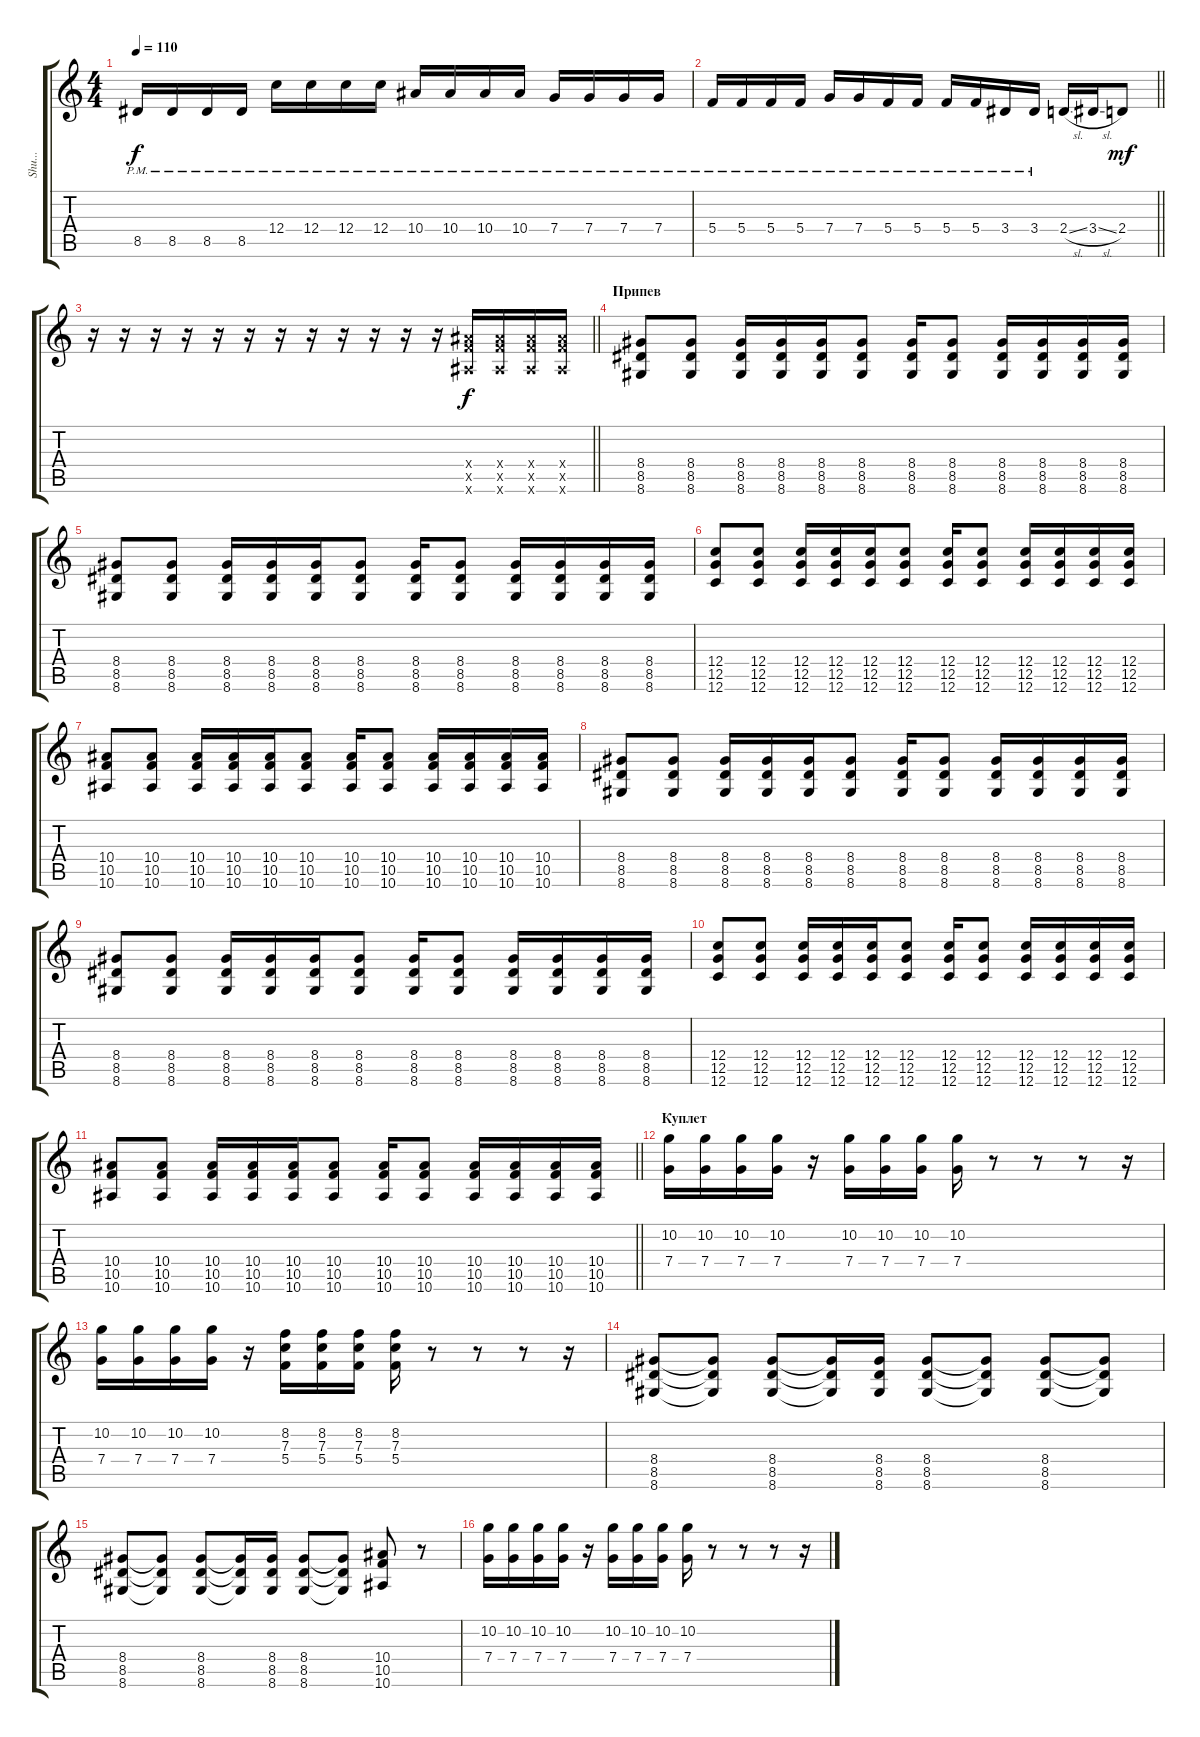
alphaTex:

\track ("Shu..." "Shu...") {instrument distortionguitar}
\staff {score tabs}
\tuning (D4 A3 F3 C3 G2 C2) {hide}
\ts (4 4)
\tempo 110
\clef g2
\ks c
8.5{pm}.16{dy f} 8.5{pm}.16 8.5{pm}.16 8.5{pm}.16 12.4{pm}.16 12.4{pm}.16 12.4{pm}.16 12.4{pm}.16 10.4{pm}.16 10.4{pm}.16 10.4{pm}.16 10.4{pm}.16 7.4{pm}.16 7.4{pm}.16 7.4{pm}.16 7.4{pm}.16 |
\barLineRight lightlight
5.4{pm}.16 5.4{pm}.16 5.4{pm}.16 5.4{pm}.16 7.4{pm}.16 7.4{pm}.16 5.4{pm}.16 5.4{pm}.16 5.4{pm}.16 5.4{pm}.16 3.4{pm}.16 3.4{pm}.16 2.4{sl}.16 3.4{sl}.16 2.4.8{dy mf} |
\section ("" "")
\barLineRight lightlight
r.16 r.16 r.16 r.16 r.16 r.16 r.16 r.16 r.16 r.16 r.16 r.16 (10.4{x} 10.5{x} 10.6{x}).16{dy f} (10.4{x} 10.5{x} 10.6{x}).16 (10.4{x} 10.5{x} 10.6{x}).16 (10.4{x} 10.5{x} 10.6{x}).16 |
\section ("" "Припев")
(8.4 8.5 8.6).8 (8.4 8.5 8.6).8 (8.4 8.5 8.6).16 (8.4 8.5 8.6).16 (8.4 8.5 8.6).16 (8.4 8.5 8.6).8 (8.4 8.5 8.6).16 (8.4 8.5 8.6).8 (8.4 8.5 8.6).16 (8.4 8.5 8.6).16 (8.4 8.5 8.6).16 (8.4 8.5 8.6).16 |
(8.4 8.5 8.6).8 (8.4 8.5 8.6).8 (8.4 8.5 8.6).16 (8.4 8.5 8.6).16 (8.4 8.5 8.6).16 (8.4 8.5 8.6).8 (8.4 8.5 8.6).16 (8.4 8.5 8.6).8 (8.4 8.5 8.6).16 (8.4 8.5 8.6).16 (8.4 8.5 8.6).16 (8.4 8.5 8.6).16 |
(12.4 12.5 12.6).8 (12.4 12.5 12.6).8 (12.4 12.5 12.6).16 (12.4 12.5 12.6).16 (12.4 12.5 12.6).16 (12.4 12.5 12.6).8 (12.4 12.5 12.6).16 (12.4 12.5 12.6).8 (12.4 12.5 12.6).16 (12.4 12.5 12.6).16 (12.4 12.5 12.6).16 (12.4 12.5 12.6).16 |
(10.4 10.5 10.6).8 (10.4 10.5 10.6).8 (10.4 10.5 10.6).16 (10.4 10.5 10.6).16 (10.4 10.5 10.6).16 (10.4 10.5 10.6).8 (10.4 10.5 10.6).16 (10.4 10.5 10.6).8 (10.4 10.5 10.6).16 (10.4 10.5 10.6).16 (10.4 10.5 10.6).16 (10.4 10.5 10.6).16 |
(8.4 8.5 8.6).8 (8.4 8.5 8.6).8 (8.4 8.5 8.6).16 (8.4 8.5 8.6).16 (8.4 8.5 8.6).16 (8.4 8.5 8.6).8 (8.4 8.5 8.6).16 (8.4 8.5 8.6).8 (8.4 8.5 8.6).16 (8.4 8.5 8.6).16 (8.4 8.5 8.6).16 (8.4 8.5 8.6).16 |
(8.4 8.5 8.6).8 (8.4 8.5 8.6).8 (8.4 8.5 8.6).16 (8.4 8.5 8.6).16 (8.4 8.5 8.6).16 (8.4 8.5 8.6).8 (8.4 8.5 8.6).16 (8.4 8.5 8.6).8 (8.4 8.5 8.6).16 (8.4 8.5 8.6).16 (8.4 8.5 8.6).16 (8.4 8.5 8.6).16 |
(12.4 12.5 12.6).8 (12.4 12.5 12.6).8 (12.4 12.5 12.6).16 (12.4 12.5 12.6).16 (12.4 12.5 12.6).16 (12.4 12.5 12.6).8 (12.4 12.5 12.6).16 (12.4 12.5 12.6).8 (12.4 12.5 12.6).16 (12.4 12.5 12.6).16 (12.4 12.5 12.6).16 (12.4 12.5 12.6).16 |
\barLineRight lightlight
(10.4 10.5 10.6).8 (10.4 10.5 10.6).8 (10.4 10.5 10.6).16 (10.4 10.5 10.6).16 (10.4 10.5 10.6).16 (10.4 10.5 10.6).8 (10.4 10.5 10.6).16 (10.4 10.5 10.6).8 (10.4 10.5 10.6).16 (10.4 10.5 10.6).16 (10.4 10.5 10.6).16 (10.4 10.5 10.6).16 |
\section ("" "Куплет")
(10.2 7.4).16 (10.2 7.4).16 (10.2 7.4).16 (10.2 7.4).16 r.16 (10.2 7.4).16 (10.2 7.4).16 (10.2 7.4).16 (10.2 7.4).16 r.8 r.8 r.8 r.16 |
(10.2 7.4).16 (10.2 7.4).16 (10.2 7.4).16 (10.2 7.4).16 r.16 (8.2 7.3 5.4).16 (8.2 7.3 5.4).16 (8.2 7.3 5.4).16 (8.2 7.3 5.4).16 r.8 r.8 r.8 r.16 |
(8.4 8.5 8.6).8 (8.4{t} 8.5{t} 8.6{t}).8 (8.4 8.5 8.6).8 (8.4{t} 8.5{t} 8.6{t}).16 (8.4 8.5 8.6).16 (8.4 8.5 8.6).8 (8.4{t} 8.5{t} 8.6{t}).8 (8.4 8.5 8.6).8 (8.4{t} 8.5{t} 8.6{t}).8 |
(8.4 8.5 8.6).8 (8.4{t} 8.5{t} 8.6{t}).8 (8.4 8.5 8.6).8 (8.4{t} 8.5{t} 8.6{t}).16 (8.4 8.5 8.6).16 (8.4 8.5 8.6).8 (8.4{t} 8.5{t} 8.6{t}).8 (10.4 10.5 10.6).8 r.8 |
(10.2 7.4).16 (10.2 7.4).16 (10.2 7.4).16 (10.2 7.4).16 r.16 (10.2 7.4).16 (10.2 7.4).16 (10.2 7.4).16 (10.2 7.4).16 r.8 r.8 r.8 r.16
